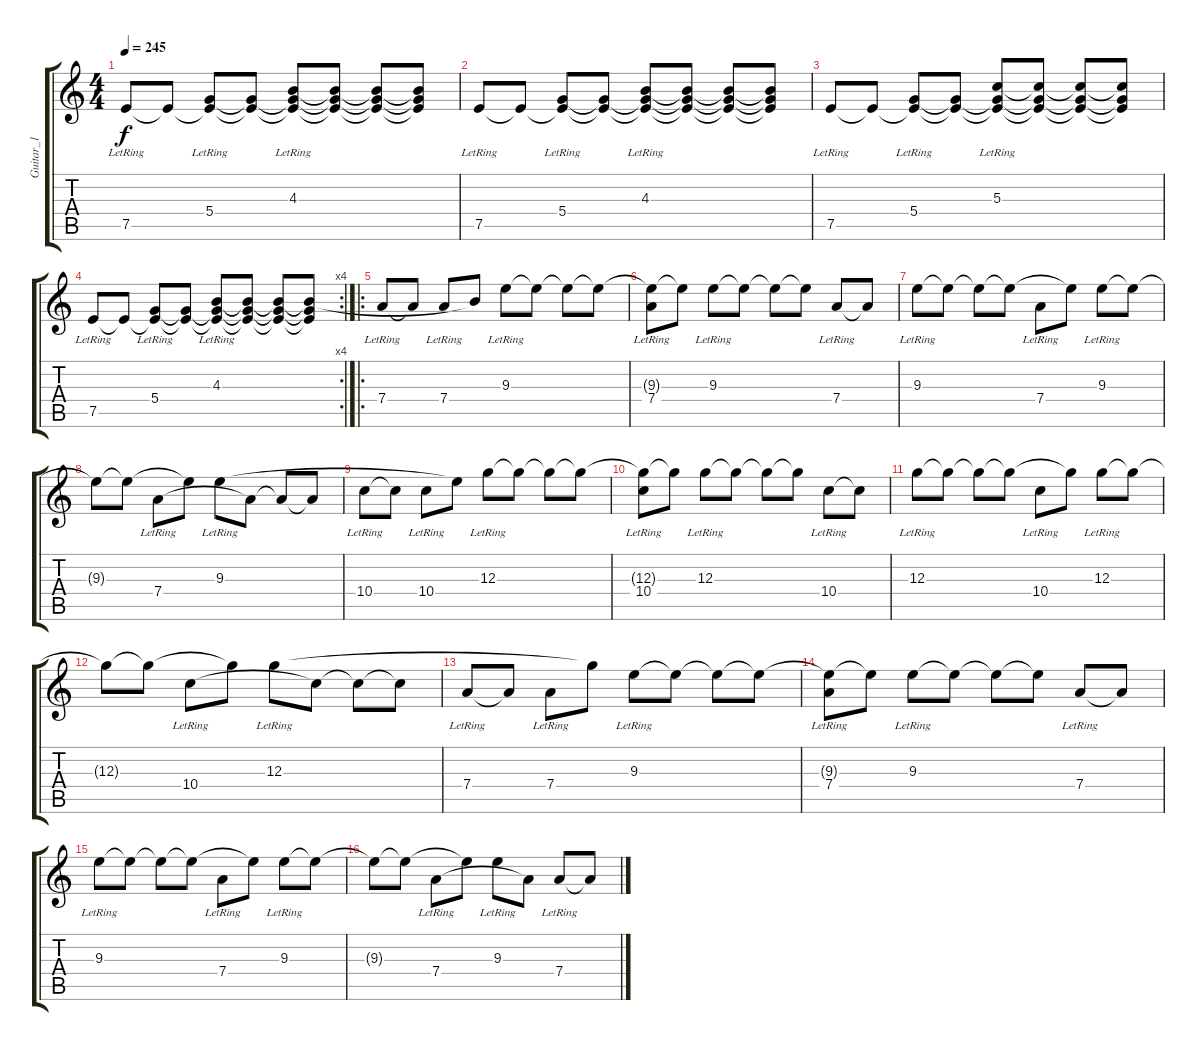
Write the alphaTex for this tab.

\track ("Guitar_1" "Guitar_1") {instrument electricguitarjazz}
\staff {score tabs}
\tuning (E4 B3 G3 D3 A2 E2) {hide}
\ts (4 4)
\tempo 245
\clef g2
\ks c
7.5{lr}.8{dy f} 7.5{t}.8 (5.4{lr} 7.5{t}).8 (5.4{t} 7.5{t}).8 (4.3{lr} 5.4{t} 7.5{t}).8 (4.3{t} 5.4{t} 7.5{t}).8 (4.3{t} 5.4{t} 7.5{t}).8 (4.3{t} 5.4{t} 7.5{t}).8 |
7.5{lr}.8 7.5{t}.8 (5.4{lr} 7.5{t}).8 (5.4{t} 7.5{t}).8 (4.3{lr} 5.4{t} 7.5{t}).8 (4.3{t} 5.4{t} 7.5{t}).8 (4.3{t} 5.4{t} 7.5{t}).8 (4.3{t} 5.4{t} 7.5{t}).8 |
7.5{lr}.8 7.5{t}.8 (5.4{lr} 7.5{t}).8 (5.4{t} 7.5{t}).8 (5.3{lr} 5.4{t} 7.5{t}).8 (5.3{t} 5.4{t} 7.5{t}).8 (5.3{t} 5.4{t} 7.5{t}).8 (5.3{t} 5.4{t} 7.5{t}).8 |
\rc 4
7.5{lr}.8 7.5{t}.8 (5.4{lr} 7.5{t}).8 (5.4{t} 7.5{t}).8 (4.3{lr} 5.4{t} 7.5{t}).8 (4.3{t} 5.4{t} 7.5{t}).8 (4.3{t} 5.4{t} 7.5{t}).8 (4.3{t} 5.4{t} 7.5{t}).8 |
\ro
7.4{lr}.8 7.4{t}.8 7.4{lr}.8 4.3{t}.8 9.3{lr}.8 9.3{t}.8 9.3{t}.8 9.3{t}.8 |
(9.3{t} 7.4{lr}).8 9.3{t}.8 9.3{lr}.8 9.3{t}.8 9.3{t}.8 9.3{t}.8 7.4{lr}.8 7.4{t}.8 |
9.3{lr}.8 9.3{t}.8 9.3{t}.8 9.3{t}.8 7.4{lr}.8 9.3{t}.8 9.3{lr}.8 9.3{t}.8 |
9.3{t}.8 9.3{t}.8 7.4{lr}.8 9.3{t}.8 9.3{lr}.8 7.4{t}.8 7.4{t}.8 7.4{t}.8 |
10.4{lr}.8 10.4{t}.8 10.4{lr}.8 9.3{t}.8 12.3{lr}.8 12.3{t}.8 12.3{t}.8 12.3{t}.8 |
(12.3{t} 10.4{lr}).8 12.3{t}.8 12.3{lr}.8 12.3{t}.8 12.3{t}.8 12.3{t}.8 10.4{lr}.8 10.4{t}.8 |
12.3{lr}.8 12.3{t}.8 12.3{t}.8 12.3{t}.8 10.4{lr}.8 12.3{t}.8 12.3{lr}.8 12.3{t}.8 |
12.3{t}.8 12.3{t}.8 10.4{lr}.8 12.3{t}.8 12.3{lr}.8 10.4{t}.8 10.4{t}.8 10.4{t}.8 |
7.4{lr}.8 7.4{t}.8 7.4{lr}.8 12.3{t}.8 9.3{lr}.8 9.3{t}.8 9.3{t}.8 9.3{t}.8 |
(9.3{t} 7.4{lr}).8 9.3{t}.8 9.3{lr}.8 9.3{t}.8 9.3{t}.8 9.3{t}.8 7.4{lr}.8 7.4{t}.8 |
9.3{lr}.8 9.3{t}.8 9.3{t}.8 9.3{t}.8 7.4{lr}.8 9.3{t}.8 9.3{lr}.8 9.3{t}.8 |
9.3{t}.8 9.3{t}.8 7.4{lr}.8 9.3{t}.8 9.3{lr}.8 7.4{t}.8 7.4{lr}.8 7.4{t}.8
